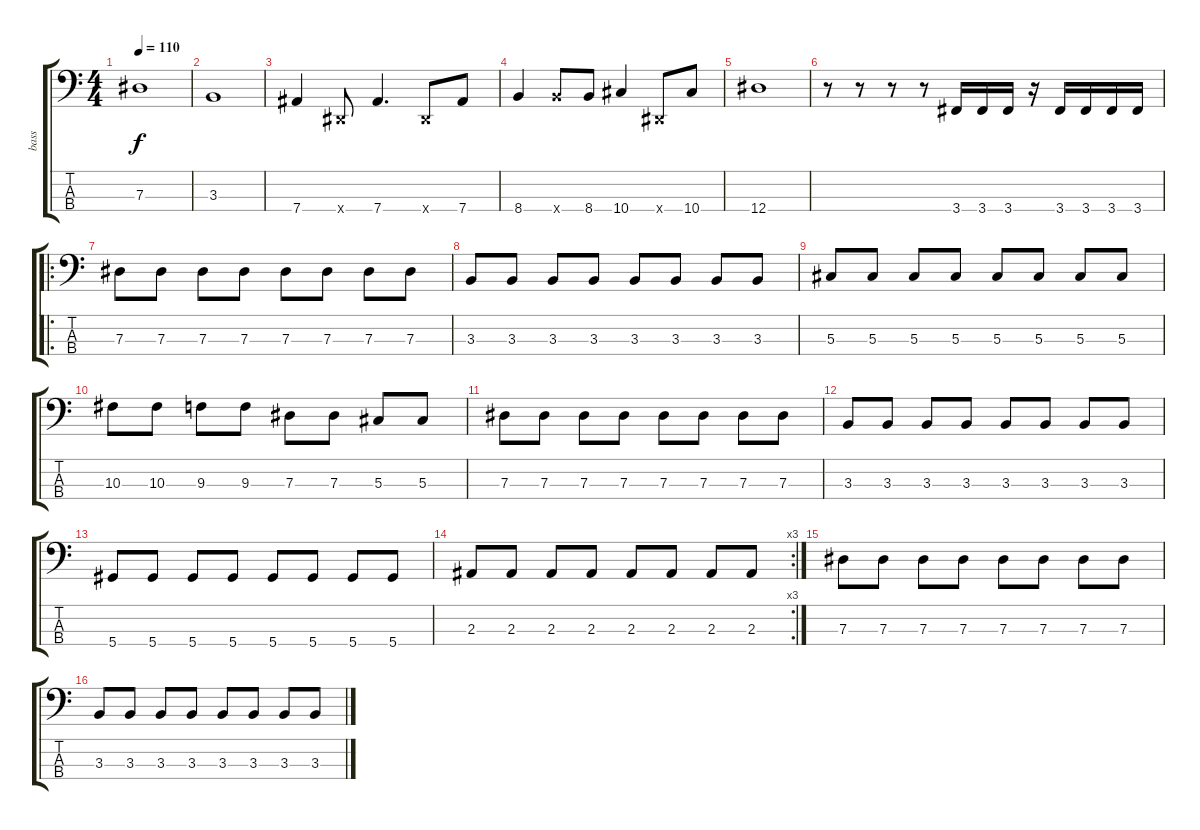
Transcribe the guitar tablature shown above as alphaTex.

\track ("bass" "bass") {instrument electricbassfinger}
\staff {score tabs}
\tuning (Gb2 Db2 Ab1 Eb1) {hide}
\ts (4 4)
\tempo 110
\clef f4
\ks c
7.3.1{dy f} |
3.3.1 |
7.4.4 0.4{x}.8 7.4.4{d} 0.4{x}.8 7.4.8 |
8.4.4 8.4{x}.8 8.4.8 10.4.4 0.4{x}.8 10.4.8 |
12.4.1 |
r.8 r.8 r.8 r.8 3.4.16 3.4.16 3.4.16 r.16 3.4.16 3.4.16 3.4.16 3.4.16 |
\ro
7.3.8 7.3.8 7.3.8 7.3.8 7.3.8 7.3.8 7.3.8 7.3.8 |
3.3.8 3.3.8 3.3.8 3.3.8 3.3.8 3.3.8 3.3.8 3.3.8 |
5.3.8 5.3.8 5.3.8 5.3.8 5.3.8 5.3.8 5.3.8 5.3.8 |
10.3.8 10.3.8 9.3.8 9.3.8 7.3.8 7.3.8 5.3.8 5.3.8 |
7.3.8 7.3.8 7.3.8 7.3.8 7.3.8 7.3.8 7.3.8 7.3.8 |
3.3.8 3.3.8 3.3.8 3.3.8 3.3.8 3.3.8 3.3.8 3.3.8 |
5.4.8 5.4.8 5.4.8 5.4.8 5.4.8 5.4.8 5.4.8 5.4.8 |
\rc 3
2.3.8 2.3.8 2.3.8 2.3.8 2.3.8 2.3.8 2.3.8 2.3.8 |
7.3.8 7.3.8 7.3.8 7.3.8 7.3.8 7.3.8 7.3.8 7.3.8 |
3.3.8 3.3.8 3.3.8 3.3.8 3.3.8 3.3.8 3.3.8 3.3.8
